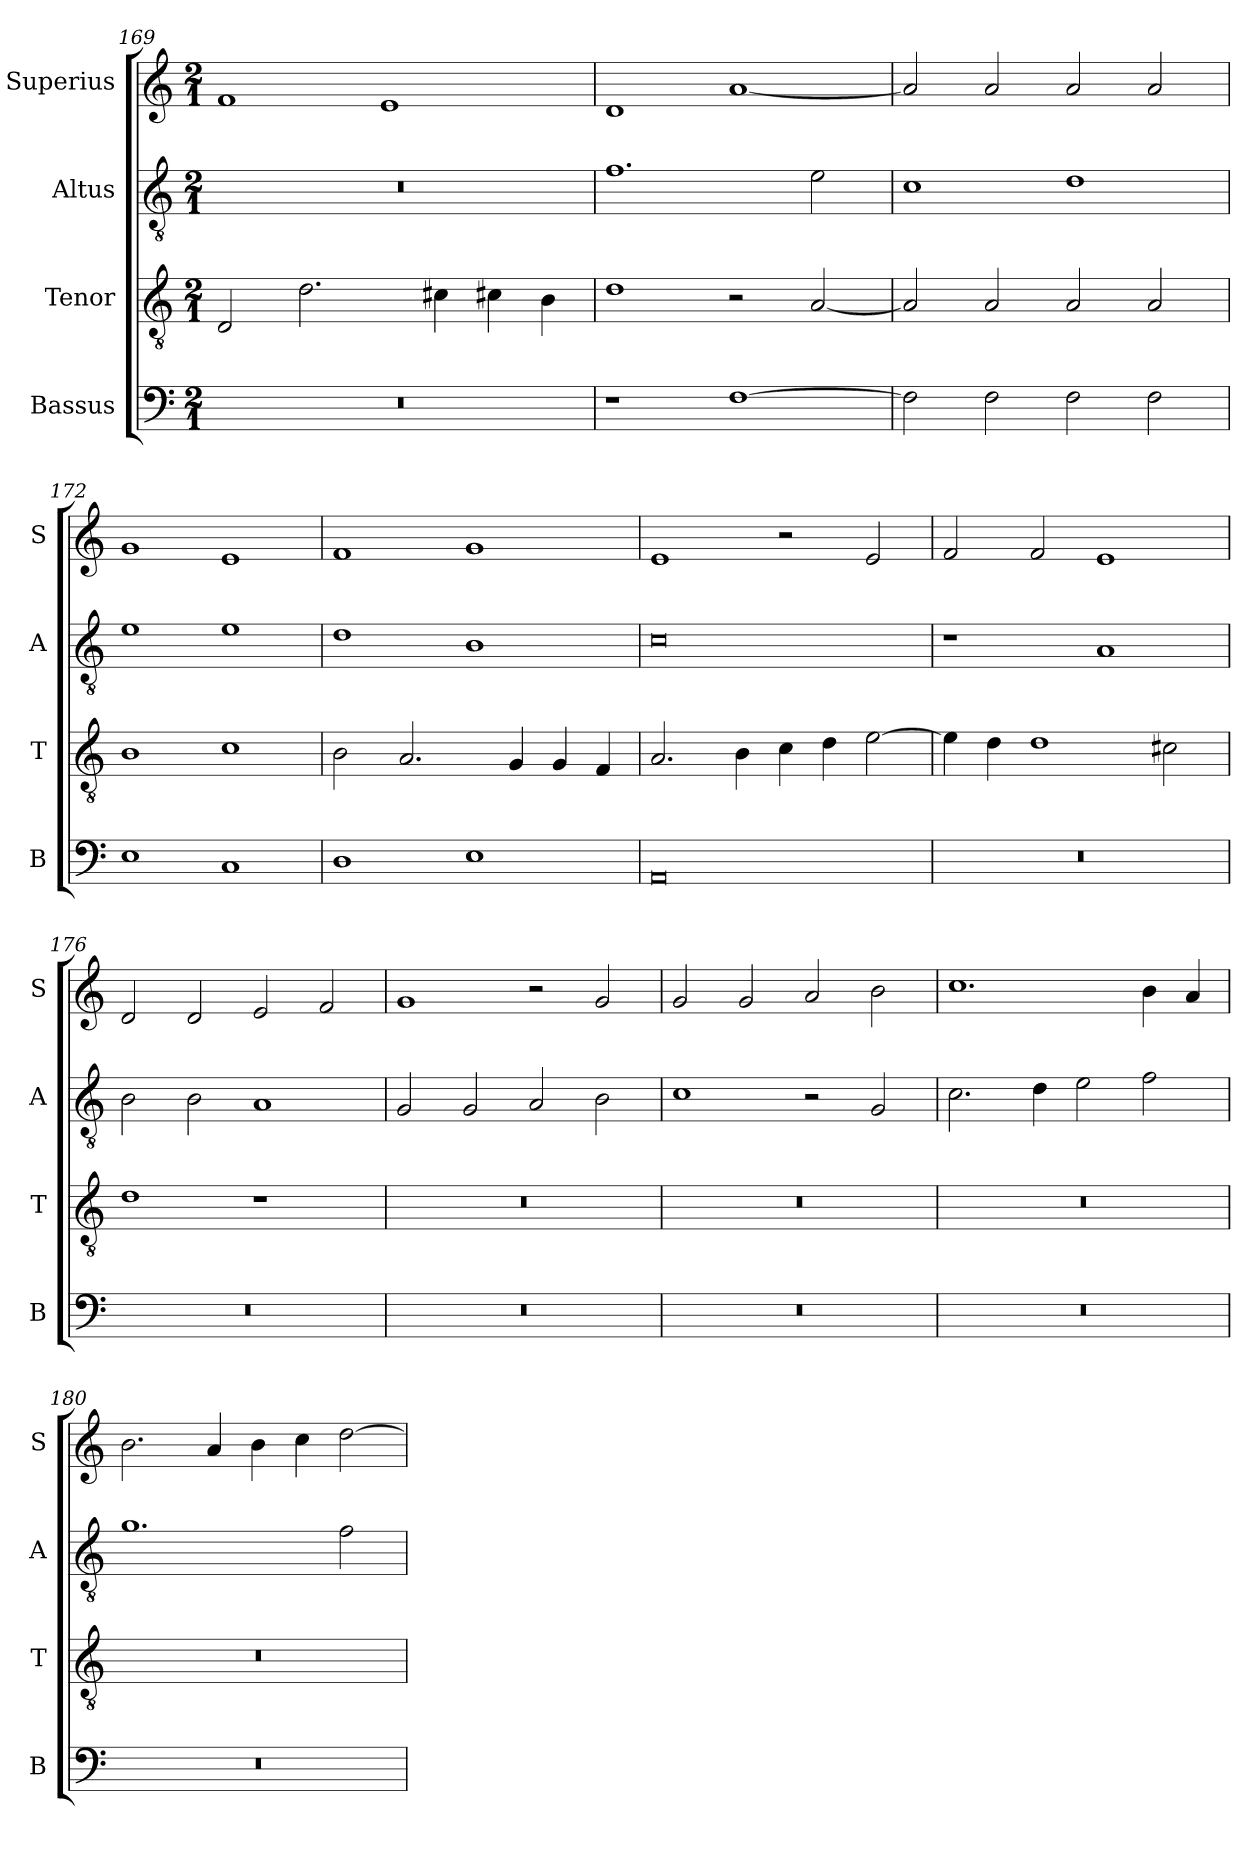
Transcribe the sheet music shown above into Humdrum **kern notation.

**kern	**kern	**kern	**kern
*part4	*part3	*part2	*part1
*staff4	*staff3	*staff2	*staff1
*I"Bassus	*I"Tenor	*I"Altus	*I"Superius
*I'B	*I'T	*I'A	*I'S
*clefF4	*clefGv2	*clefGv2	*clefG2
*k[]	*k[]	*k[]	*k[]
*M2/1	*M2/1	*M2/1	*M2/1
=169	=169	=169	=169
0r	2D/	0r	1f
.	2.d\	.	.
.	.	.	1e
.	4c#X\	.	.
.	4c#X\	.	.
.	4B\	.	.
=170	=170	=170	=170
1r	1d	1.f	1d
[1F	2r	.	[1a
.	[2A/	2e\	.
=171	=171	=171	=171
2F\]	2A/]	1c	2a/]
2F\	2A/	.	2a/
2F\	2A/	1d	2a/
2F\	2A/	.	2a/
=172	=172	=172	=172
1E	1B	1e	1g
1C	1c	1e	1e
=173	=173	=173	=173
1D	2B\	1d	1f
.	2.A/	.	.
1E	.	1B	1g
.	4G/	.	.
.	4G/	.	.
.	4F/	.	.
=174	=174	=174	=174
0AA	2.A/	0c	1e
.	4B\	.	.
.	4c\	.	2r
.	4d\	.	.
.	[2e\	.	2e/
=175	=175	=175	=175
0r	4e\]	1r	2f/
.	4d\	.	.
.	1d	.	2f/
.	.	1A	1e
.	2c#X\	.	.
=176	=176	=176	=176
0r	1d	2B\	2d/
.	.	2B\	2d/
.	1r	1A	2e/
.	.	.	2f/
=177	=177	=177	=177
0r	0r	2G/	1g
.	.	2G/	.
.	.	2A/	2r
.	.	2B\	2g/
=178	=178	=178	=178
0r	0r	1c	2g/
.	.	.	2g/
.	.	2r	2a/
.	.	2G/	2b\
=179	=179	=179	=179
0r	0r	2.c\	1.cc
.	.	4d\	.
.	.	2e\	.
.	.	2f\	4b\
.	.	.	4a/
=180	=180	=180	=180
0r	0r	1.g	2.b\
.	.	.	4a/
.	.	.	4b\
.	.	.	4cc\
.	.	2f\	[2dd\
=	=	=	=
*-	*-	*-	*-
